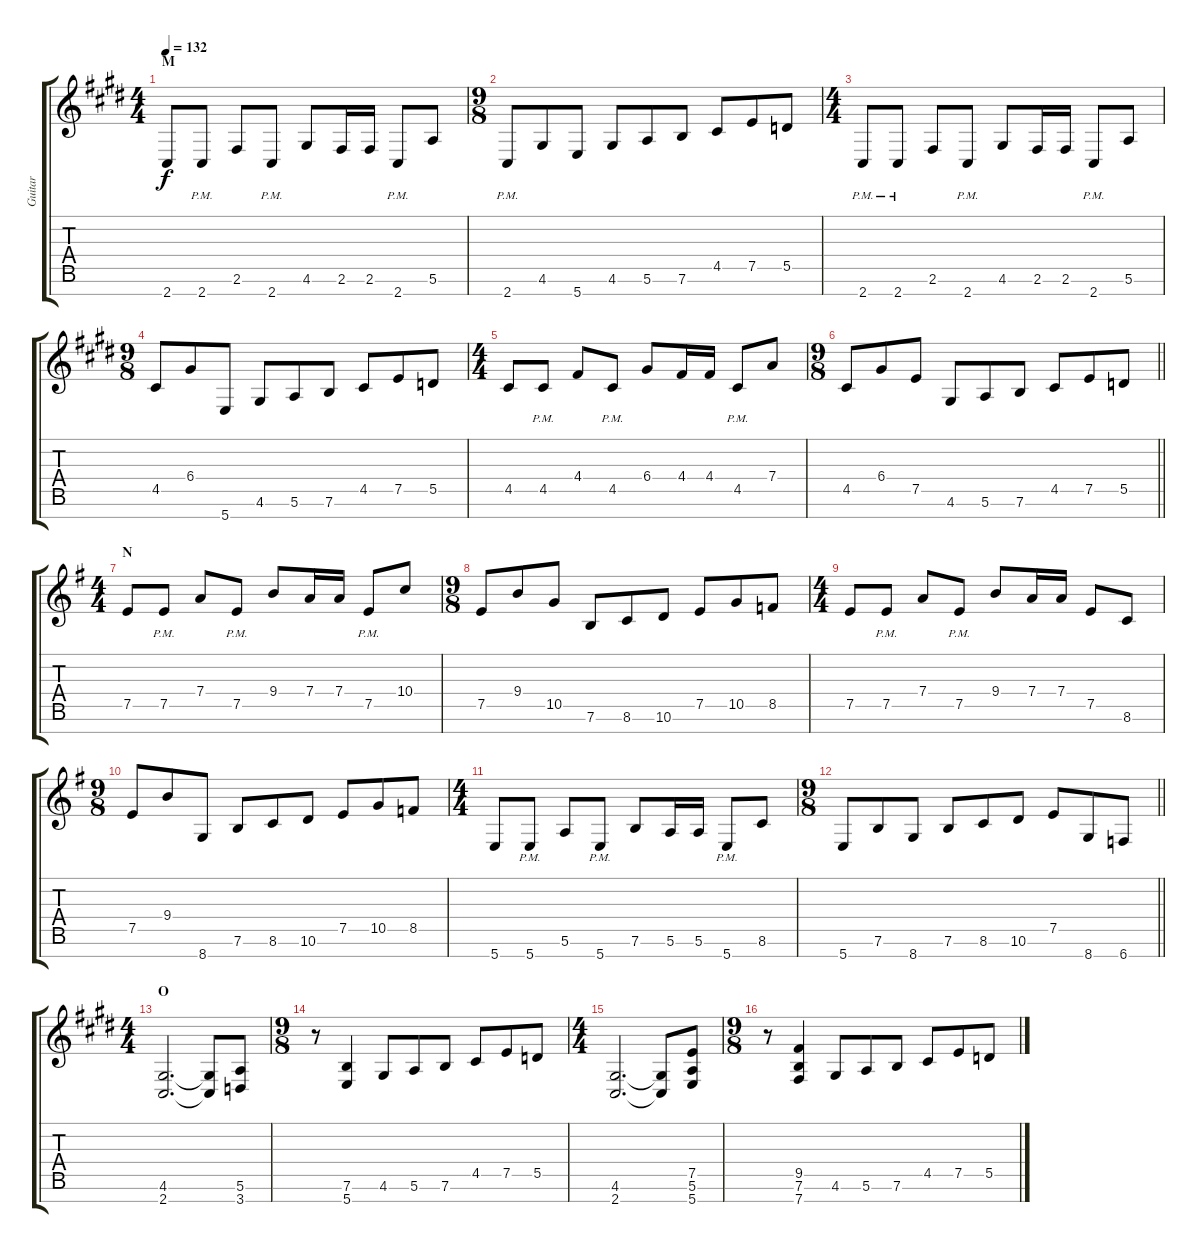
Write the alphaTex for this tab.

\track ("Guitar" "Guitar") {instrument acousticguitarsteel}
\staff {score tabs}
\tuning (E4 B3 G3 D3 A2 E2 B1) {hide}
\ts (4 4)
\section ("" "M")
\tempo 132
\clef g2
\ks c#minor
2.7.8{dy f} 2.7{pm}.8 2.6.8 2.7{pm}.8 4.6.8 2.6.16 2.6.16 2.7{pm}.8 5.6.8 |
\ts (9 8)
2.7{pm}.8 4.6.8 5.7.8 4.6.8 5.6.8 7.6.8 4.5.8 7.5.8 5.5.8 |
\ts (4 4)
2.7{pm}.8 2.7{pm}.8 2.6.8 2.7{pm}.8 4.6.8 2.6.16 2.6.16 2.7{pm}.8 5.6.8 |
\ts (9 8)
4.5.8 6.4.8 5.7.8 4.6.8 5.6.8 7.6.8 4.5.8 7.5.8 5.5.8 |
\ts (4 4)
4.5.8 4.5{pm}.8 4.4.8 4.5{pm}.8 6.4.8 4.4.16 4.4.16 4.5{pm}.8 7.4.8 |
\ts (9 8)
\barLineRight lightlight
4.5.8 6.4.8 7.5.8 4.6.8 5.6.8 7.6.8 4.5.8 7.5.8 5.5.8 |
\ts (4 4)
\section ("" "N")
\ks eminor
7.5.8 7.5{pm}.8 7.4.8 7.5{pm}.8 9.4.8 7.4.16 7.4.16 7.5{pm}.8 10.4.8 |
\ts (9 8)
7.5.8 9.4.8 10.5.8 7.6.8 8.6.8 10.6.8 7.5.8 10.5.8 8.5.8 |
\ts (4 4)
7.5.8 7.5{pm}.8 7.4.8 7.5{pm}.8 9.4.8 7.4.16 7.4.16 7.5.8 8.6.8 |
\ts (9 8)
7.5.8 9.4.8 8.7.8 7.6.8 8.6.8 10.6.8 7.5.8 10.5.8 8.5.8 |
\ts (4 4)
5.7.8 5.7{pm}.8 5.6.8 5.7{pm}.8 7.6.8 5.6.16 5.6.16 5.7{pm}.8 8.6.8 |
\ts (9 8)
\barLineRight lightlight
5.7.8 7.6.8 8.7.8 7.6.8 8.6.8 10.6.8 7.5.8 8.7.8 6.7.8 |
\ts (4 4)
\section ("" "O")
\ks e
(4.6 2.7).2{d} (4.6{t} 2.7{t}).8 (5.6 3.7).8 |
\ts (9 8)
r.8 (7.6 5.7).4 4.6.8 5.6.8 7.6.8 4.5.8 7.5.8 5.5.8 |
\ts (4 4)
(4.6 2.7).2{d} (4.6{t} 2.7{t}).8 (7.5 5.6 5.7).8 |
\ts (9 8)
r.8 (9.5 7.6 7.7).4 4.6.8 5.6.8 7.6.8 4.5.8 7.5.8 5.5.8
